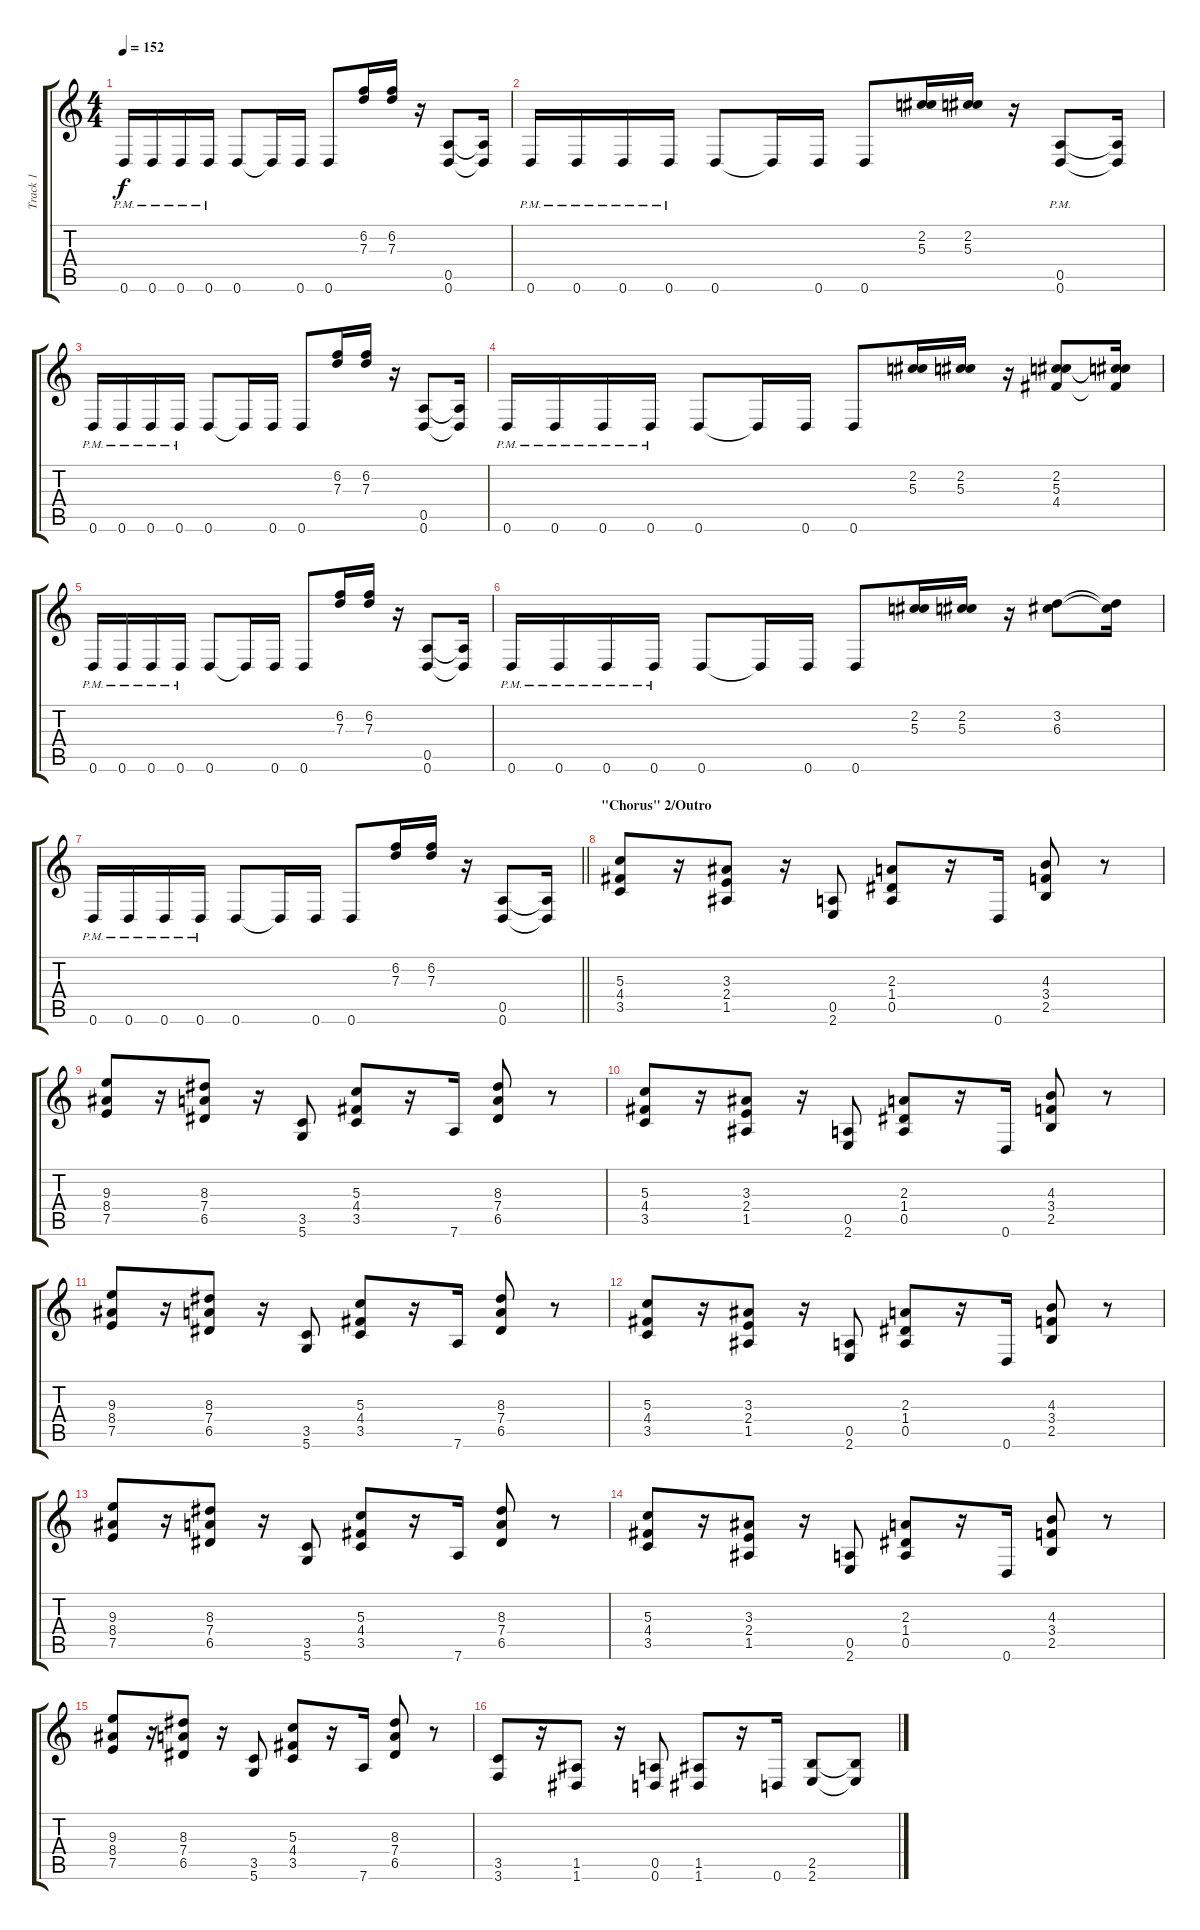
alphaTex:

\track ("Track 1" "Track 1") {instrument distortionguitar}
\staff {score tabs}
\tuning (E4 B3 G3 D3 A2 D2) {hide}
\ts (4 4)
\tempo 152
\clef g2
\ks c
0.6{pm}.16{dy f} 0.6{pm}.16 0.6{pm}.16 0.6{pm}.16 0.6.8 0.6{t}.16 0.6.16 0.6.8 (6.2 7.3).16 (6.2 7.3).16 r.16 (0.5 0.6).8 (0.5{t} 0.6{t}).16 |
0.6{pm}.16 0.6{pm}.16 0.6{pm}.16 0.6{pm}.16 0.6.8 0.6{t}.16 0.6.16 0.6.8 (2.2 5.3).16 (2.2 5.3).16 r.16 (0.5{pm} 0.6{pm}).8 (0.5{t} 0.6{t}).16 |
0.6{pm}.16 0.6{pm}.16 0.6{pm}.16 0.6{pm}.16 0.6.8 0.6{t}.16 0.6.16 0.6.8 (6.2 7.3).16 (6.2 7.3).16 r.16 (0.5 0.6).8 (0.5{t} 0.6{t}).16 |
0.6{pm}.16 0.6{pm}.16 0.6{pm}.16 0.6{pm}.16 0.6.8 0.6{t}.16 0.6.16 0.6.8 (2.2 5.3).16 (2.2 5.3).16 r.16 (2.2 5.3 4.4).8 (2.2{t} 5.3{t} 4.4{t}).16 |
0.6{pm}.16 0.6{pm}.16 0.6{pm}.16 0.6{pm}.16 0.6.8 0.6{t}.16 0.6.16 0.6.8 (6.2 7.3).16 (6.2 7.3).16 r.16 (0.5 0.6).8 (0.5{t} 0.6{t}).16 |
0.6{pm}.16 0.6{pm}.16 0.6{pm}.16 0.6{pm}.16 0.6.8 0.6{t}.16 0.6.16 0.6.8 (2.2 5.3).16 (2.2 5.3).16 r.16 (3.2 6.3).8 (3.2{t} 6.3{t}).16 |
\barLineRight lightlight
0.6{pm}.16 0.6{pm}.16 0.6{pm}.16 0.6{pm}.16 0.6.8 0.6{t}.16 0.6.16 0.6.8 (6.2 7.3).16 (6.2 7.3).16 r.16 (0.5 0.6).8 (0.5{t} 0.6{t}).16 |
\section ("" "\"Chorus\" 2/Outro")
(5.3 4.4 3.5).8 r.16 (3.3 2.4 1.5).8 r.16 (0.5 2.6).8 (2.3 1.4 0.5).8 r.16 0.6.16 (4.3 3.4 2.5).8 r.8 |
(9.3 8.4 7.5).8 r.16 (8.3 7.4 6.5).8 r.16 (3.5 5.6).8 (5.3 4.4 3.5).8 r.16 7.6.16 (8.3 7.4 6.5).8 r.8 |
(5.3 4.4 3.5).8 r.16 (3.3 2.4 1.5).8 r.16 (0.5 2.6).8 (2.3 1.4 0.5).8 r.16 0.6.16 (4.3 3.4 2.5).8 r.8 |
(9.3 8.4 7.5).8 r.16 (8.3 7.4 6.5).8 r.16 (3.5 5.6).8 (5.3 4.4 3.5).8 r.16 7.6.16 (8.3 7.4 6.5).8 r.8 |
(5.3 4.4 3.5).8 r.16 (3.3 2.4 1.5).8 r.16 (0.5 2.6).8 (2.3 1.4 0.5).8 r.16 0.6.16 (4.3 3.4 2.5).8 r.8 |
(9.3 8.4 7.5).8 r.16 (8.3 7.4 6.5).8 r.16 (3.5 5.6).8 (5.3 4.4 3.5).8 r.16 7.6.16 (8.3 7.4 6.5).8 r.8 |
(5.3 4.4 3.5).8 r.16 (3.3 2.4 1.5).8 r.16 (0.5 2.6).8 (2.3 1.4 0.5).8 r.16 0.6.16 (4.3 3.4 2.5).8 r.8 |
(9.3 8.4 7.5).8 r.16 (8.3 7.4 6.5).8 r.16 (3.5 5.6).8 (5.3 4.4 3.5).8 r.16 7.6.16 (8.3 7.4 6.5).8 r.8 |
(3.5 3.6).8 r.16 (1.5 1.6).8 r.16 (0.5 0.6).8 (1.5 1.6).8 r.16 0.6.16 (2.5 2.6).8 (2.5{t} 2.6{t}).8
